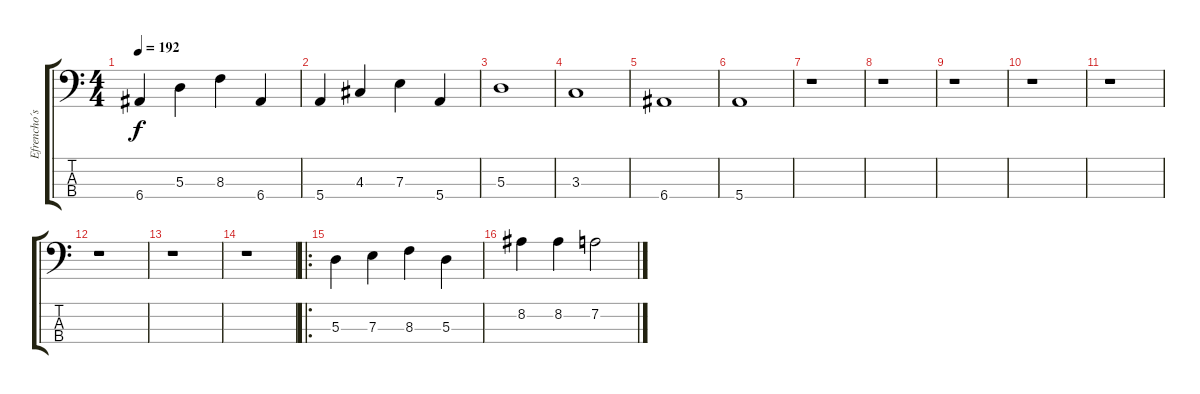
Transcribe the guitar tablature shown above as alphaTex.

\track ("Efrencho´s Bass En el nombre de Eric" "Efrencho´s") {instrument electricbassfinger}
\staff {score tabs}
\tuning (G2 D2 A1 E1) {hide}
\ts (4 4)
\tempo 192
\clef f4
\ks c
6.4.4{dy f} 5.3.4 8.3.4 6.4.4 |
5.4.4 4.3.4 7.3.4 5.4.4 |
5.3.1 |
3.3.1 |
6.4.1 |
5.4.1 |
r.1 |
r.1 |
r.1 |
r.1 |
r.1 |
r.1 |
r.1 |
r.1 |
\ro
5.3.4 7.3.4 8.3.4 5.3.4 |
8.2.4 8.2.4 7.2.2
